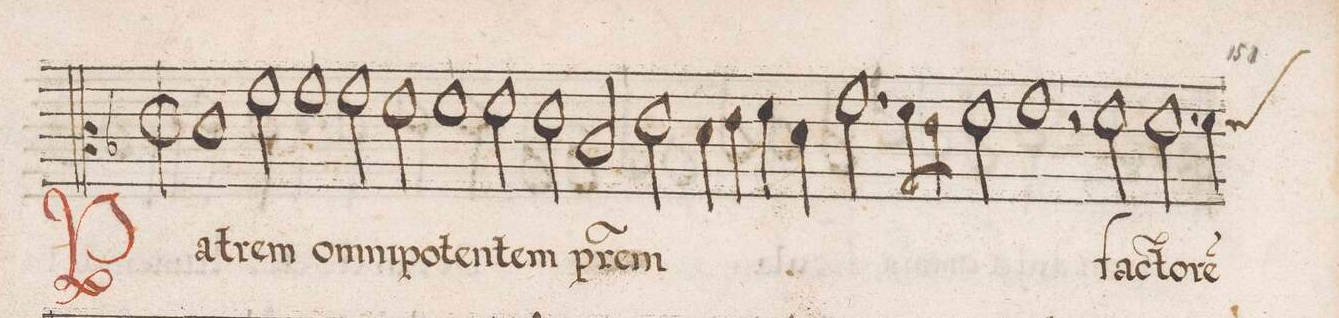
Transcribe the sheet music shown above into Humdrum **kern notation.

**kern	**text
*I"ALTVS	*
*clefC3	*
*k[b-]	*
*met(C|)	*
*M2/1	*
1d\	Pa-
2g\	-trem
1g\	om-
=2	=2
2g\	-ni-
2f\	-po-
1f\	-ten-
=3	=3
2f\	-tem
2e\	p(at)-
2c/	-rem
=4	=4
2e\	.
4d\	.
4e\	.
4f\	.
4d\	.
2.g\	.
=5	=5
8f\L	.
8e\J	.
2f\	.
1g\	.
=6	=6
2r	.
2f\	fac-
2.f\	-to-
*custos:f	*
4f\	-re(m)
=7	=7
*-	*-
